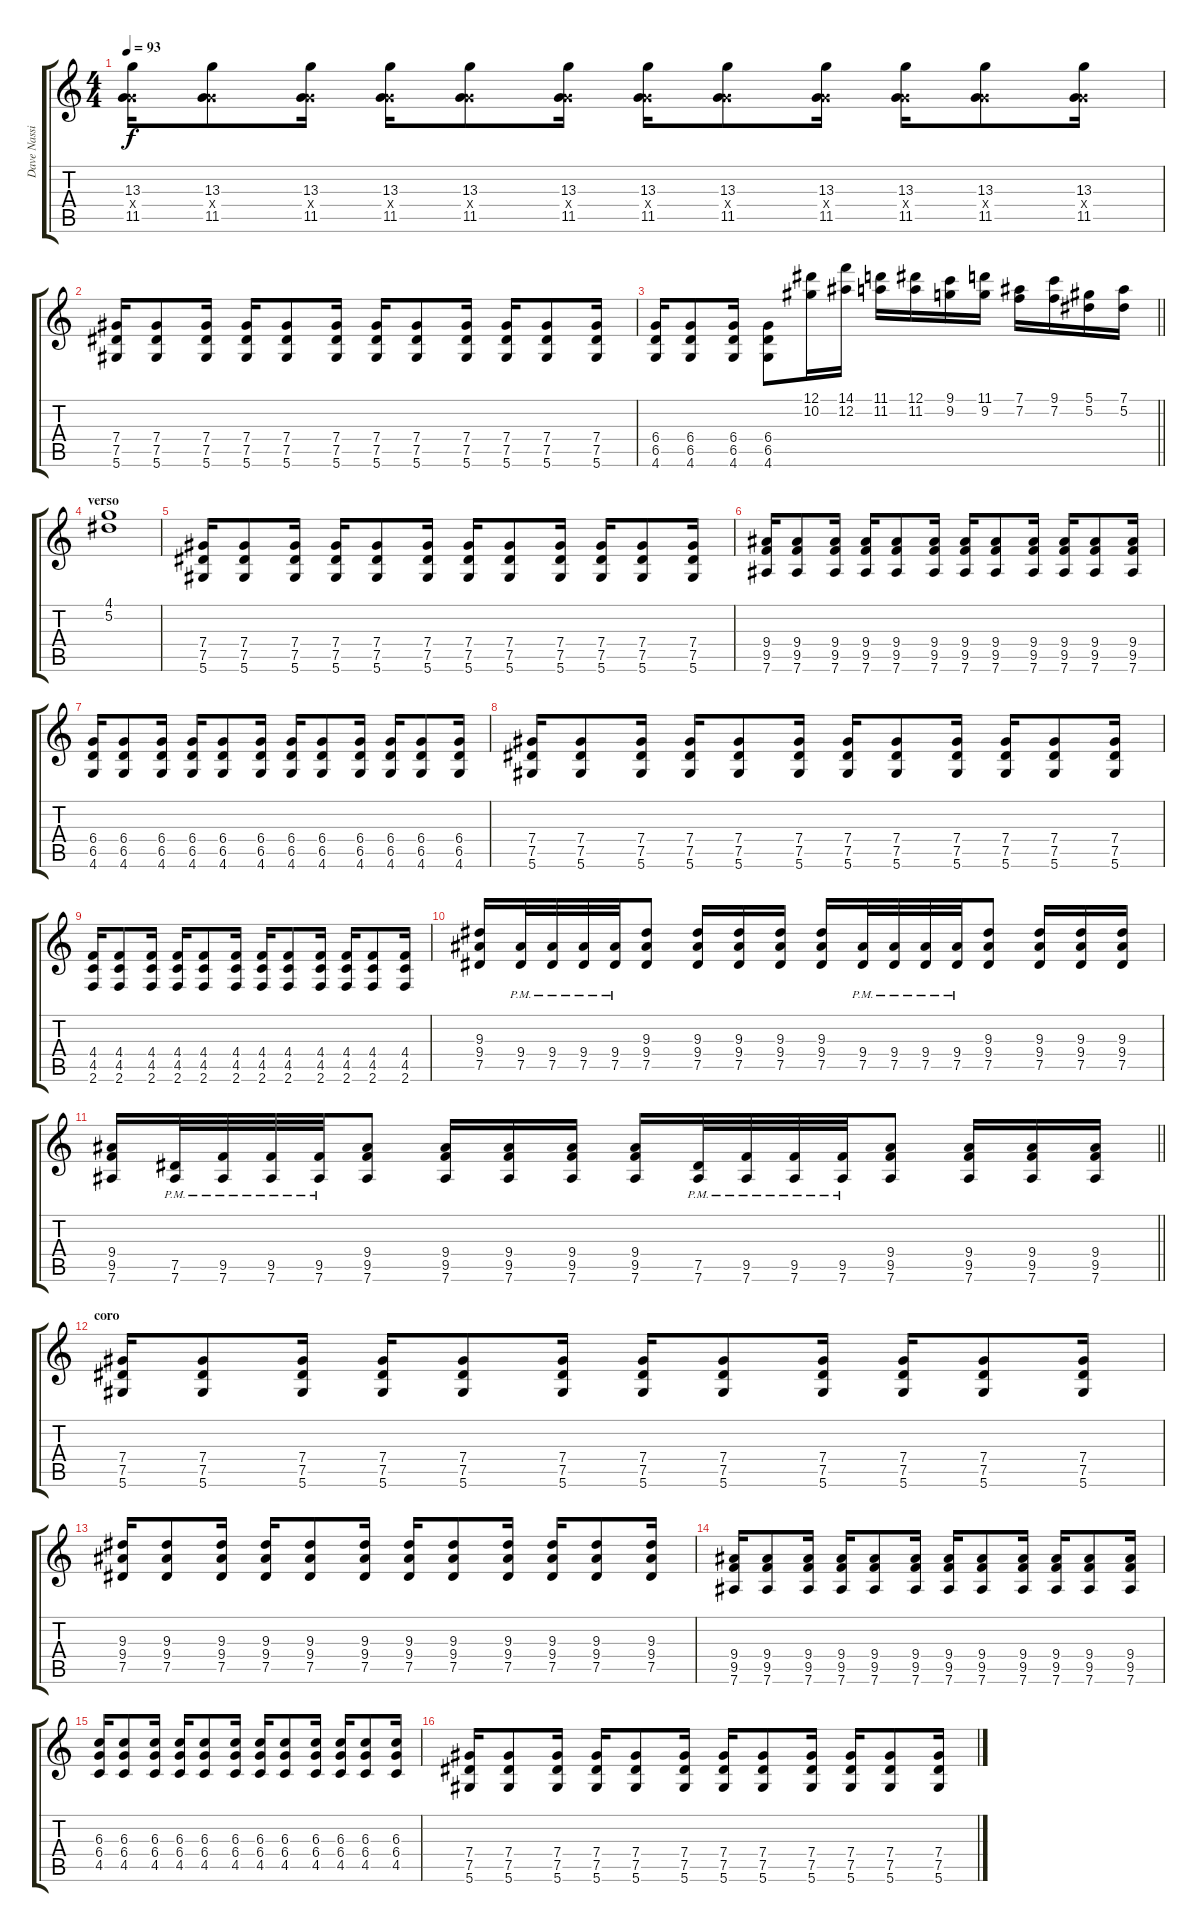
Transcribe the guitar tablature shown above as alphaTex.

\track ("Dave Nassie (Solo Guitar)" "Dave Nassi") {instrument distortionguitar}
\staff {score tabs}
\tuning (Eb4 Bb3 Gb3 Db3 Ab2 Eb2) {hide}
\ts (4 4)
\tempo 93
\clef g2
\ks c
(13.3 6.4{x} 11.5).16{dy f} (13.3 6.4{x} 11.5).8 (13.3 6.4{x} 11.5).16 (13.3 6.4{x} 11.5).16 (13.3 6.4{x} 11.5).8 (13.3 6.4{x} 11.5).16 (13.3 6.4{x} 11.5).16 (13.3 6.4{x} 11.5).8 (13.3 6.4{x} 11.5).16 (13.3 6.4{x} 11.5).16 (13.3 6.4{x} 11.5).8 (13.3 6.4{x} 11.5).16 |
(7.4 7.5 5.6).16 (7.4 7.5 5.6).8 (7.4 7.5 5.6).16 (7.4 7.5 5.6).16 (7.4 7.5 5.6).8 (7.4 7.5 5.6).16 (7.4 7.5 5.6).16 (7.4 7.5 5.6).8 (7.4 7.5 5.6).16 (7.4 7.5 5.6).16 (7.4 7.5 5.6).8 (7.4 7.5 5.6).16 |
\barLineRight lightlight
(6.4 6.5 4.6).16 (6.4 6.5 4.6).8 (6.4 6.5 4.6).16 (6.4 6.5 4.6).8 (12.1 10.2).16 (14.1 12.2).16 (11.1 11.2).16 (12.1 11.2).16 (9.1 9.2).16 (11.1 9.2).16 (7.1 7.2).16 (9.1 7.2).16 (5.1 5.2).16 (7.1 5.2).16 |
\section ("" "verso ")
(4.1 5.2).1{volume 6} |
(7.4 7.5 5.6).16{volume 12} (7.4 7.5 5.6).8 (7.4 7.5 5.6).16 (7.4 7.5 5.6).16 (7.4 7.5 5.6).8 (7.4 7.5 5.6).16 (7.4 7.5 5.6).16 (7.4 7.5 5.6).8 (7.4 7.5 5.6).16 (7.4 7.5 5.6).16 (7.4 7.5 5.6).8 (7.4 7.5 5.6).16 |
(9.4 9.5 7.6).16 (9.4 9.5 7.6).8 (9.4 9.5 7.6).16 (9.4 9.5 7.6).16 (9.4 9.5 7.6).8 (9.4 9.5 7.6).16 (9.4 9.5 7.6).16 (9.4 9.5 7.6).8 (9.4 9.5 7.6).16 (9.4 9.5 7.6).16 (9.4 9.5 7.6).8 (9.4 9.5 7.6).16 |
(6.4 6.5 4.6).16 (6.4 6.5 4.6).8 (6.4 6.5 4.6).16 (6.4 6.5 4.6).16 (6.4 6.5 4.6).8 (6.4 6.5 4.6).16 (6.4 6.5 4.6).16 (6.4 6.5 4.6).8 (6.4 6.5 4.6).16 (6.4 6.5 4.6).16 (6.4 6.5 4.6).8 (6.4 6.5 4.6).16 |
(7.4 7.5 5.6).16 (7.4 7.5 5.6).8 (7.4 7.5 5.6).16 (7.4 7.5 5.6).16 (7.4 7.5 5.6).8 (7.4 7.5 5.6).16 (7.4 7.5 5.6).16 (7.4 7.5 5.6).8 (7.4 7.5 5.6).16 (7.4 7.5 5.6).16 (7.4 7.5 5.6).8 (7.4 7.5 5.6).16 |
(4.4 4.5 2.6).16 (4.4 4.5 2.6).8 (4.4 4.5 2.6).16 (4.4 4.5 2.6).16 (4.4 4.5 2.6).8 (4.4 4.5 2.6).16 (4.4 4.5 2.6).16 (4.4 4.5 2.6).8 (4.4 4.5 2.6).16 (4.4 4.5 2.6).16 (4.4 4.5 2.6).8 (4.4 4.5 2.6).16 |
(9.3 9.4 7.5).16 (9.4{pm} 7.5{pm}).32 (9.4{pm} 7.5{pm}).32 (9.4{pm} 7.5{pm}).32 (9.4{pm} 7.5{pm}).32 (9.3 9.4 7.5).8 (9.3 9.4 7.5).16 (9.3 9.4 7.5).16 (9.3 9.4 7.5).16 (9.3 9.4 7.5).16 (9.4{pm} 7.5{pm}).32 (9.4{pm} 7.5{pm}).32 (9.4{pm} 7.5{pm}).32 (9.4{pm} 7.5{pm}).32 (9.3 9.4 7.5).8 (9.3 9.4 7.5).16 (9.3 9.4 7.5).16 (9.3 9.4 7.5).16 |
\barLineRight lightlight
(9.4 9.5 7.6).16 (7.5{pm} 7.6{pm}).32 (9.5{pm} 7.6{pm}).32 (9.5{pm} 7.6{pm}).32 (9.5{pm} 7.6{pm}).32 (9.4 9.5 7.6).8 (9.4 9.5 7.6).16 (9.4 9.5 7.6).16 (9.4 9.5 7.6).16 (9.4 9.5 7.6).16 (7.5{pm} 7.6{pm}).32 (9.5{pm} 7.6{pm}).32 (9.5{pm} 7.6{pm}).32 (9.5{pm} 7.6{pm}).32 (9.4 9.5 7.6).8 (9.4 9.5 7.6).16 (9.4 9.5 7.6).16 (9.4 9.5 7.6).16 |
\section ("" "coro")
(7.4 7.5 5.6).16 (7.4 7.5 5.6).8 (7.4 7.5 5.6).16 (7.4 7.5 5.6).16 (7.4 7.5 5.6).8 (7.4 7.5 5.6).16 (7.4 7.5 5.6).16 (7.4 7.5 5.6).8 (7.4 7.5 5.6).16 (7.4 7.5 5.6).16 (7.4 7.5 5.6).8 (7.4 7.5 5.6).16 |
(9.3 9.4 7.5).16 (9.3 9.4 7.5).8 (9.3 9.4 7.5).16 (9.3 9.4 7.5).16 (9.3 9.4 7.5).8 (9.3 9.4 7.5).16 (9.3 9.4 7.5).16 (9.3 9.4 7.5).8 (9.3 9.4 7.5).16 (9.3 9.4 7.5).16 (9.3 9.4 7.5).8 (9.3 9.4 7.5).16 |
(9.4 9.5 7.6).16 (9.4 9.5 7.6).8 (9.4 9.5 7.6).16 (9.4 9.5 7.6).16 (9.4 9.5 7.6).8 (9.4 9.5 7.6).16 (9.4 9.5 7.6).16 (9.4 9.5 7.6).8 (9.4 9.5 7.6).16 (9.4 9.5 7.6).16 (9.4 9.5 7.6).8 (9.4 9.5 7.6).16 |
(6.3 6.4 4.5).16 (6.3 6.4 4.5).8 (6.3 6.4 4.5).16 (6.3 6.4 4.5).16 (6.3 6.4 4.5).8 (6.3 6.4 4.5).16 (6.3 6.4 4.5).16 (6.3 6.4 4.5).8 (6.3 6.4 4.5).16 (6.3 6.4 4.5).16 (6.3 6.4 4.5).8 (6.3 6.4 4.5).16 |
(7.4 7.5 5.6).16 (7.4 7.5 5.6).8 (7.4 7.5 5.6).16 (7.4 7.5 5.6).16 (7.4 7.5 5.6).8 (7.4 7.5 5.6).16 (7.4 7.5 5.6).16 (7.4 7.5 5.6).8 (7.4 7.5 5.6).16 (7.4 7.5 5.6).16 (7.4 7.5 5.6).8 (7.4 7.5 5.6).16
